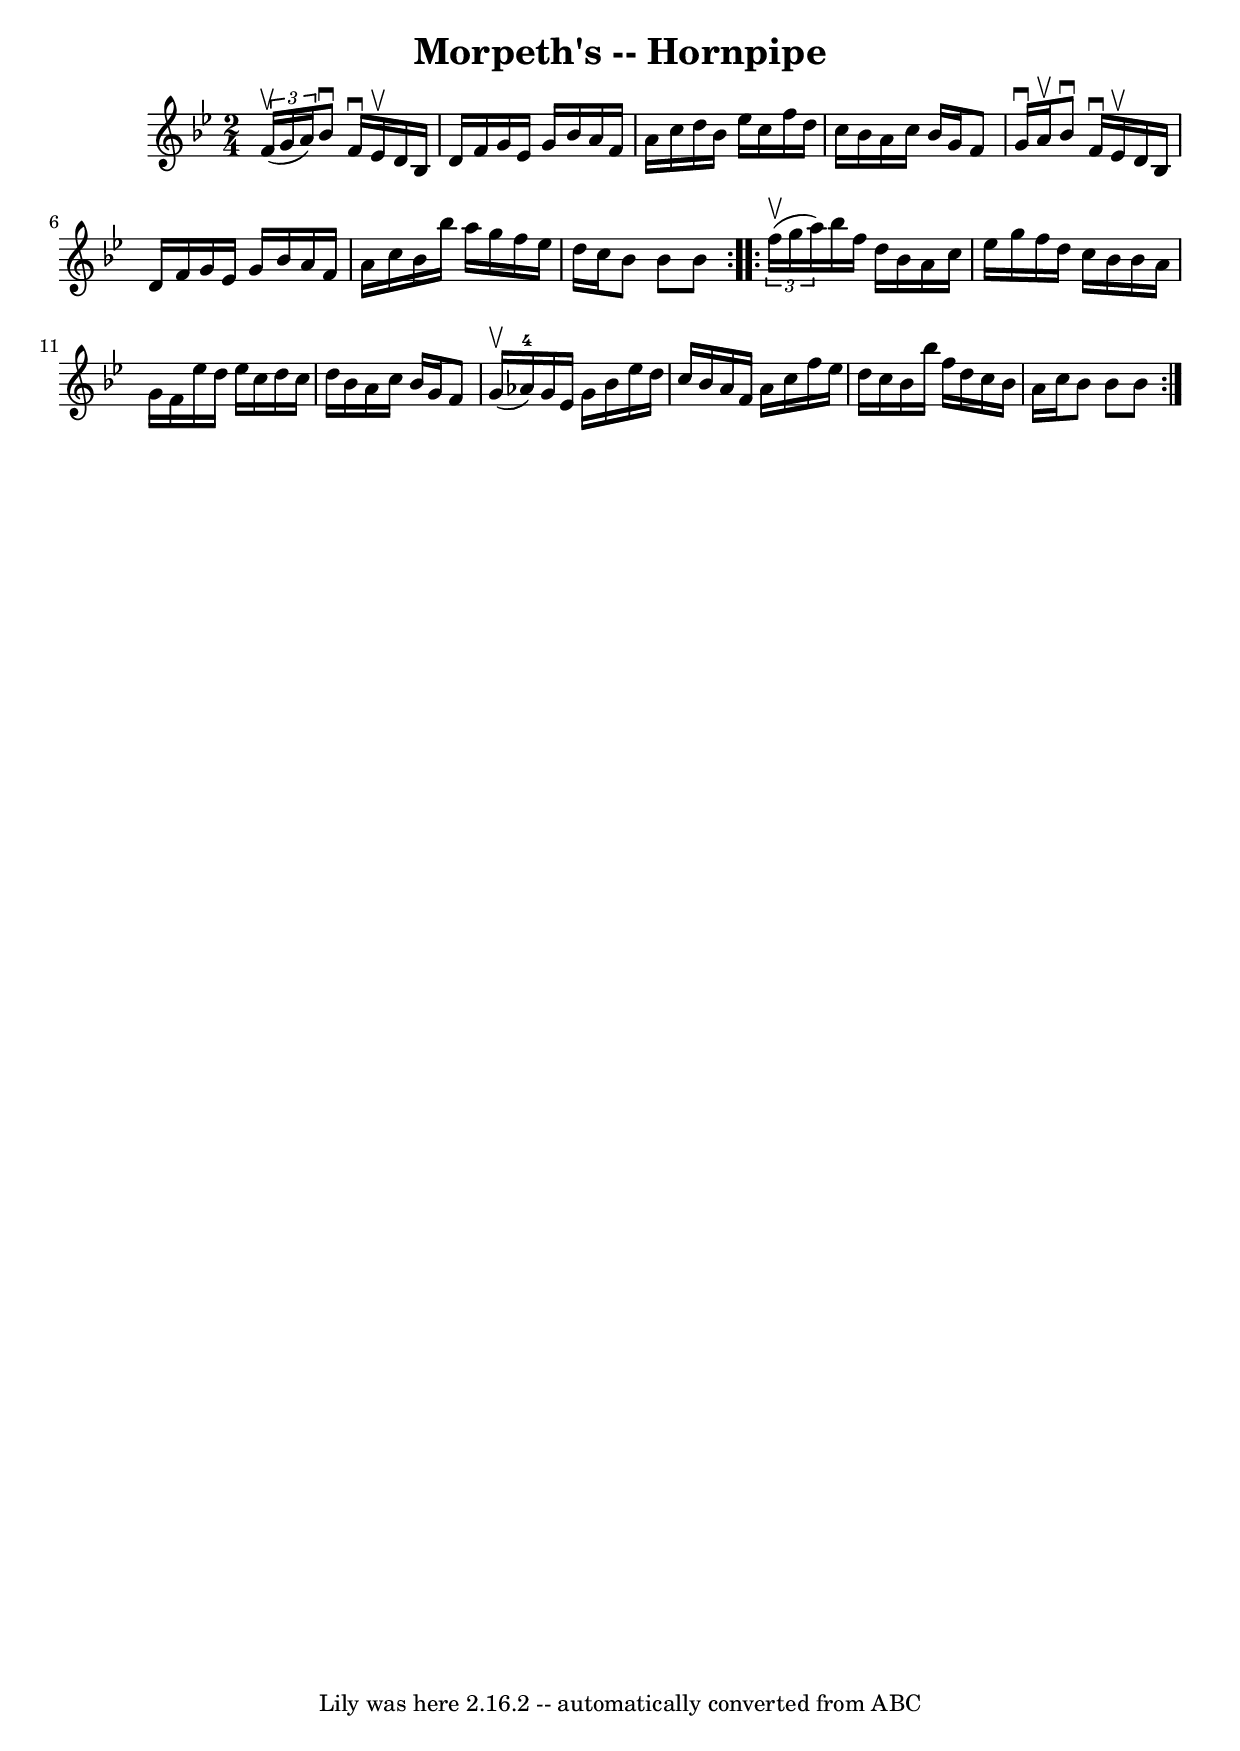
\version "2.16.2"
\include "Mammoth.ily"
\header {
  %% book = "Cole's 1000 Fiddle Tunes"
  crossRefNumber = "1"
  footnotes = ""
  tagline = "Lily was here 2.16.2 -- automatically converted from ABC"
  title = "Morpeth's -- Hornpipe"

}
voicedefault =  {



  \repeat volta 2 {

    \time 2/4 
    \key bes \major   \times 2/3 { f'16 (^\upbow g'16 a'16) 
				 } 
    |
    bes'8^\downbow f'16^\downbow ees'16^\upbow d'16 bes16    
    d'16 f'16  |
    g'16 ees'16 g'16 bes'16 a'16 f'16    
    a'16 c''16  |
    d''16 bes'16 ees''16 c''16 f''16 d''16 
    c''16 bes'16  |
    a'16 c''16 bes'16 g'16 f'8 g'16^\downbow a'16^\upbow |
    bes'8^\downbow f'16^\downbow ees'16^\upbow d'16 bes16 d'16 f'16  |
    g'16 ees'16 g'16    
    bes'16 a'16 f'16 a'16 c''16  |
    bes'16 bes''16 a''16  
    g''16 f''16 ees''16 d''16 c''16  |
    bes'8 bes'8    
    bes'8  
  }     
  \repeat volta 2 {
    \times 2/3 { f''16 (^\upbow g''16 a''16 
		 ) 
	       } |
    bes''16 f''16 d''16 bes'16 a'16 c''16    
    ees''16 g''16  |
    f''16 d''16 c''16 bes'16 bes'16    
    a'16 g'16 f'16  |
    ees''16 d''16 ees''16 c''16 d''16  
    c''16 d''16 bes'16  |
    a'16 c''16 bes'16 g'16 f'8   
    g'16 (^\upbow aes'16-4) |
    g'16 ees'16 g'16 bes'16 
    ees''16 d''16 c''16 bes'16  |
    a'16 f'16 a'16    
    c''16 f''16 ees''16 d''16 c''16  |
    bes'16 bes''16    
    f''16 d''16 c''16 bes'16 a'16 c''16  |
    bes'8 bes'8   
    bes'8  
  }   

}

\score{
  <<

    \context Staff="default"
    {
      \voicedefault 
      
    }

  >>
  \layout {
    
  }
  \midi {
  }

}
